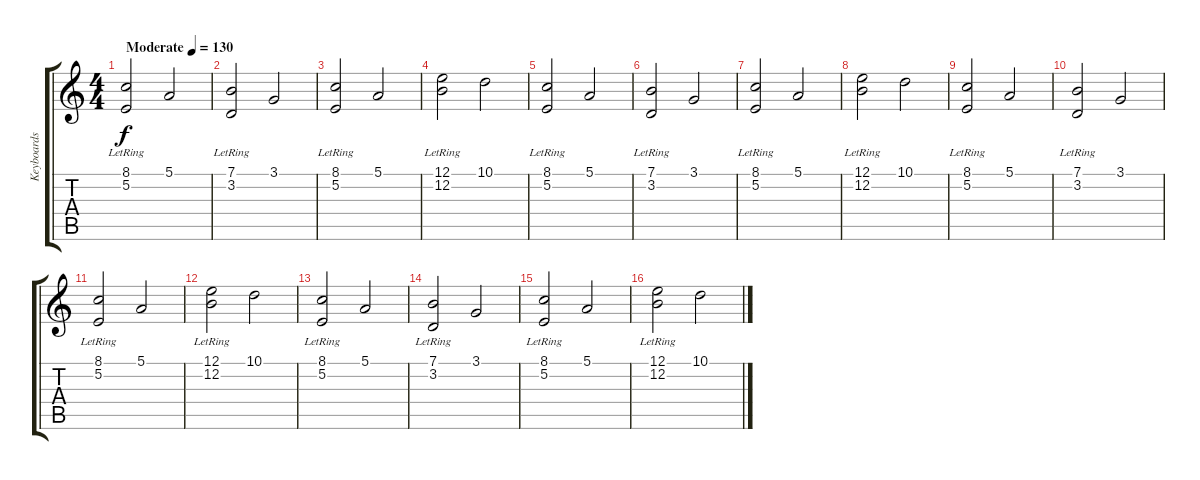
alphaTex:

\track ("Keyboards" "Keyboards") {instrument electricpiano1}
\staff {score tabs}
\tuning (E4 B3 G3 D3 A2 E2) {hide}
\ts (4 4)
\tempo (130 "Moderate")
\clef g2
\ks c
(8.1 5.2{lr}).2{dy f instrument electricpiano1} 5.1.2 |
(7.1 3.2{lr}).2 3.1.2 |
(8.1 5.2{lr}).2 5.1.2 |
(12.1 12.2{lr}).2 10.1.2 |
(8.1 5.2{lr}).2 5.1.2 |
(7.1 3.2{lr}).2 3.1.2 |
(8.1 5.2{lr}).2 5.1.2 |
(12.1 12.2{lr}).2 10.1.2 |
(8.1 5.2{lr}).2 5.1.2 |
(7.1 3.2{lr}).2 3.1.2 |
(8.1 5.2{lr}).2 5.1.2 |
(12.1 12.2{lr}).2 10.1.2 |
(8.1 5.2{lr}).2 5.1.2 |
(7.1 3.2{lr}).2 3.1.2 |
(8.1 5.2{lr}).2 5.1.2 |
(12.1 12.2{lr}).2 10.1.2
